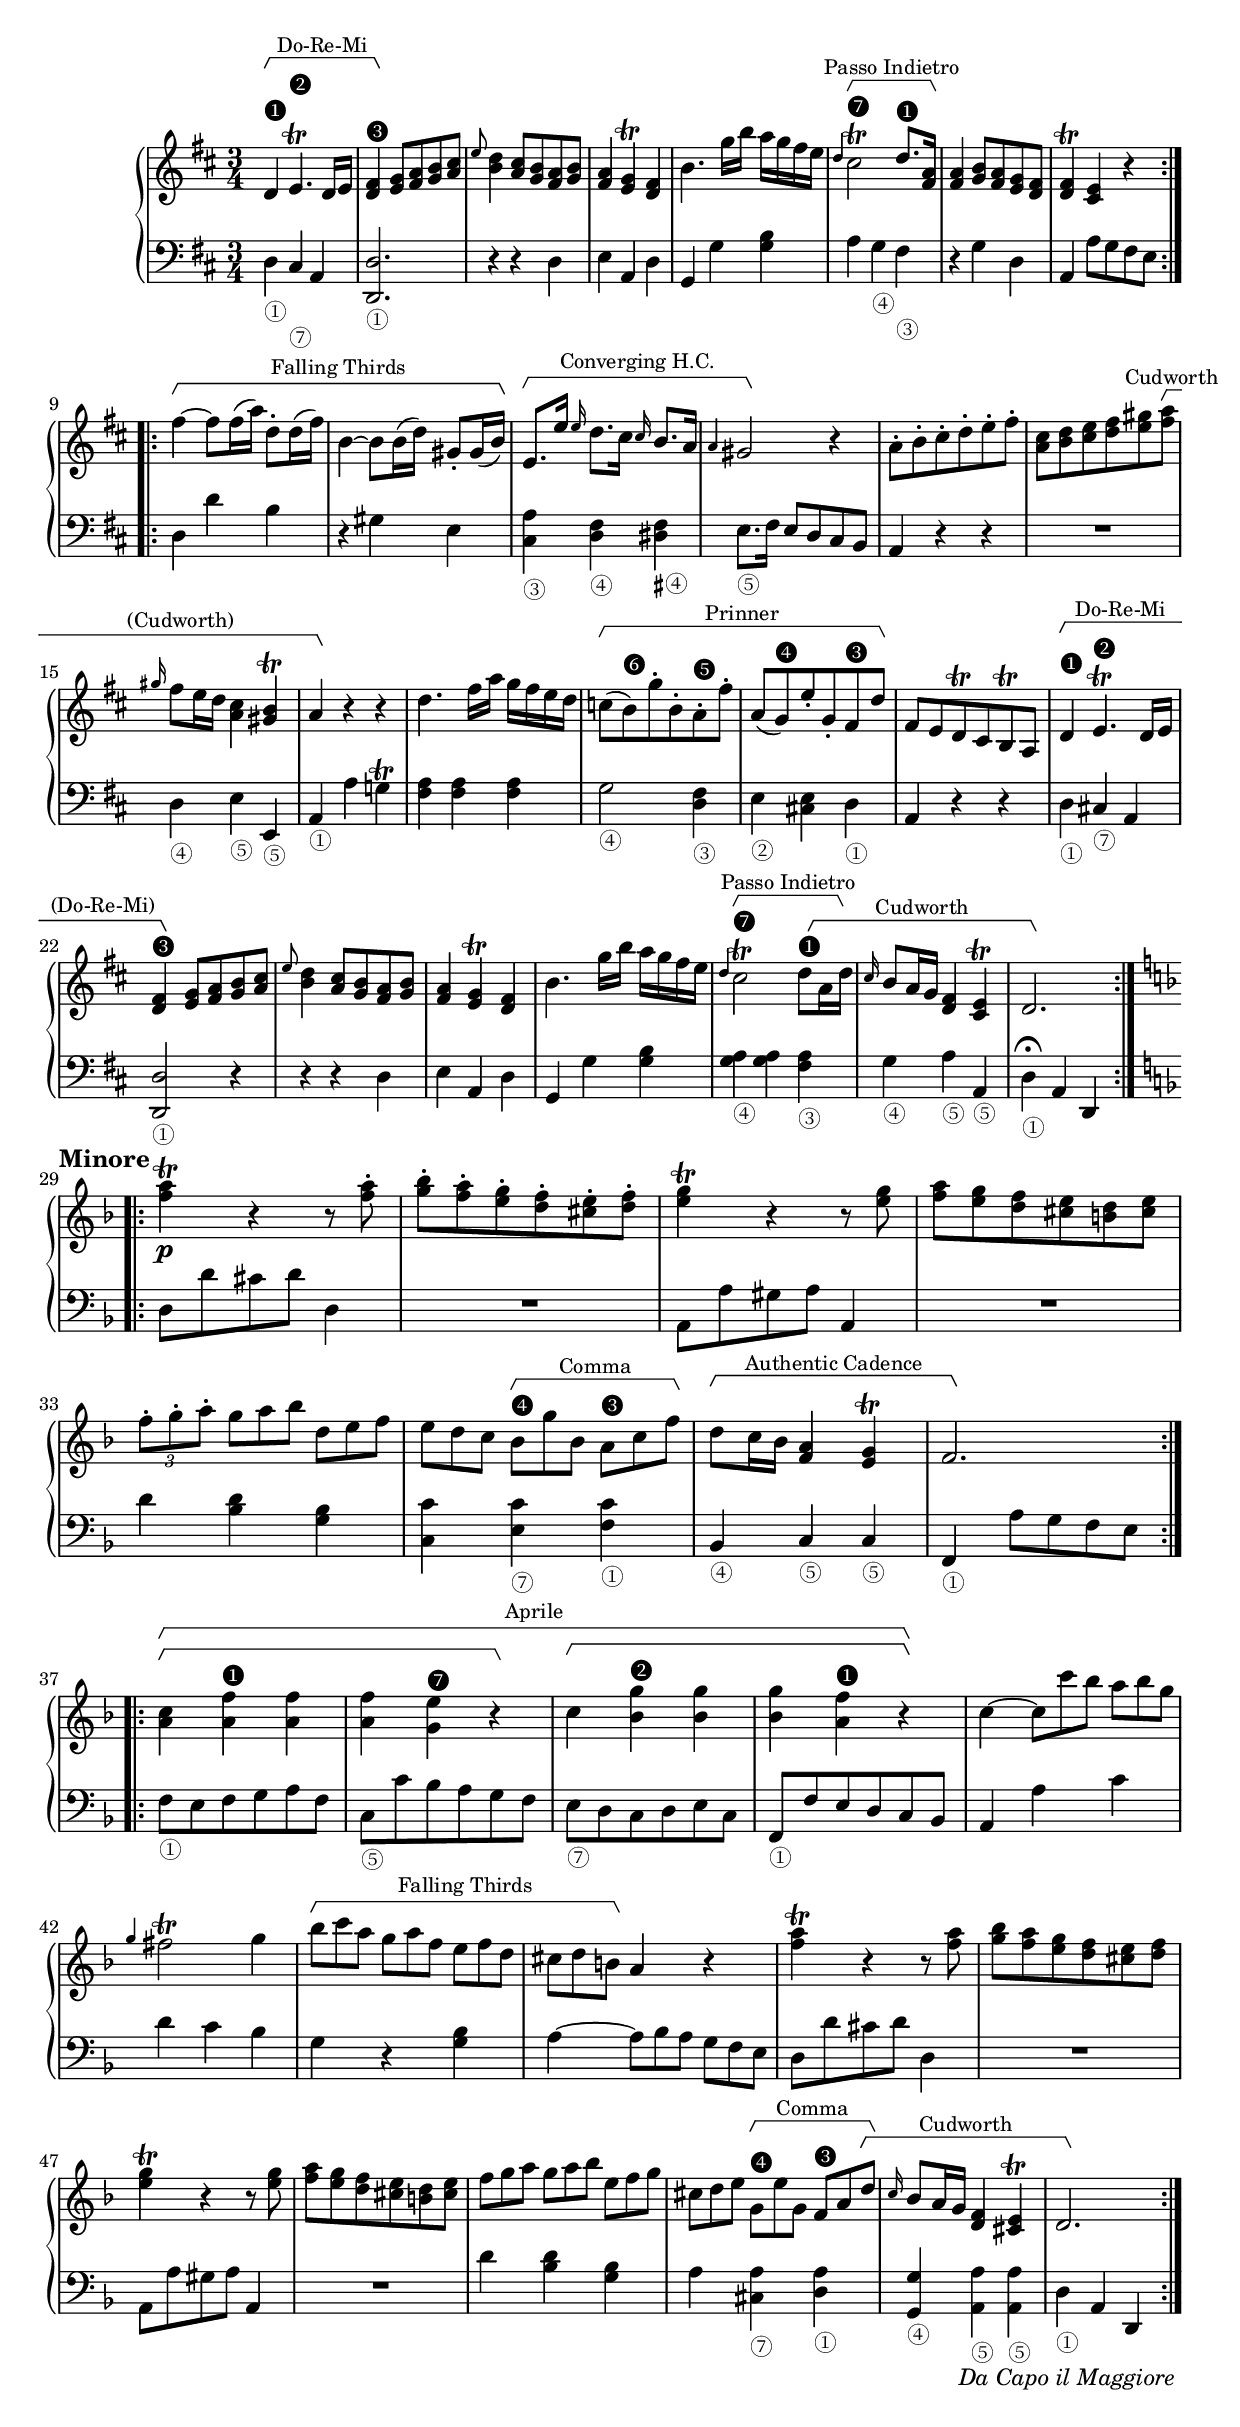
\version "2.23.6"
\include "../../stylesheets/annotation.ly"
\include "../../stylesheets/score.ly"
\include "../../stylesheets/typography.ly"

piece = "Minuetto"

global = {
  \time 3/4
}

upVoice = \new Voice {
  \relative d' {
    #(define (format-dal-segno-text-formatter context return-count marks) "Da Capo il Maggiore")
    \set Score.dalSegnoTextFormatter = #format-dal-segno-text-formatter
    \set Score.fineText = \markup {}
    \repeat segno 2 {
      \repeat volta 2 {
        \clef "treble" \key d \major
        d4 \doremi \mdo \lowerTrill e4. \mre \trill d16 e |
        <fis d>4 \mmi \stopGroup <g e>8 <a fis> <b g> <cis a> |
        \grace e8 <d b>4 <cis a>8 <b g> <a fis> <b g> |
        <a fis>4 <g e> \trill <fis d> |
        b4. g'16 b a g fis e |
        \grace d4 \lowerTrill cis2 \passoIndietro \mti \trill d8. \mdo <a fis>16 \stopGroup |
        <a fis>4 <b g>8 <a fis> <g e> <fis d>
        <fis d>4 \trill <e cis> r
      }
      \break
      \repeat volta 2 { \barNumberCheck #9
        fis'4 \fallingThirds ~ fis8 fis16 ( a ) d,8-. d16 ( fis ) |
        b,4 ~ b8 b16 ( d ) gis,8-. gis16 ( b ) \stopGroup |
        e,8. \converginghc e'16 \grace e d8. cis16 \grace cis b8. a16 |
        \grace a4 gis2 \stopGroup r4 |
        a8-. b-. cis-. d-. e-. fis-. |
        <cis a>8 <d b> <e cis> <fis d> <gis e> <a fis> \cudworth |
        \grace gis16 fis8 e16 d <cis a>4 <b gis> \trill |
        a4 \stopGroup r r |
        d4. fis16 a g fis e d |
        c8 \prinner ( b \mla ) g'-. b,-. a-. \mso fis'-. |
        a,8 ( g \mfa ) e'-. g,-. fis \mmi d' \stopGroup |
        fis,8 e d \trill cis b \trill a |
        d4 \doremi \mdo \lowerTrill e4. \mre \trill d16 e |
        <fis d>4 \mmi \stopGroup <g e>8 <a fis> <b g> <cis a> |
        \grace e8 <d b>4 <cis a>8 <b g> <a fis> <b g> |
        <a fis>4 <g e> \trill <fis d> |
        b4. g'16 b a g fis e |
        \grace d4 \lowerTrill cis2 \tweak HorizontalBracket.shorten-pair #'(0 . -3) \passoIndietro \mti \trill d8 \mdo \stopGroup a16 d \tweak HorizontalBracket.shorten-pair #'(-3 . 0) \cudworth |
        \grace cis16 b8 a16 g <fis d>4 <e cis> \trill
        d2. \stopGroup
      }
      \break
      \section
      \sectionLabel \markup { \fontsize #-1 \bold "Minore" }
      \fine
      \repeat volta 2 { \barNumberCheck #29
        \clef "treble" \key d \minor
        <a'' f>4 \p \trill r r8 <a f>-. |
        <bes g>8-. <a f>-. <g e>-.  <f d>-. <e cis>-. <f d>-. |
        <g e>4 \trill r r8 <g e> |
        <a f>8 <g e> <f d> <e cis> <d b> <e cis> |
        \tuplet 3/2 { f8-. [ g-. a-. ] } \omit TupletNumber \tuplet 3/2 4 { g [ a bes ] d, [ e f ] } |
        \tuplet 3/2 4 { e8 [ d c ] bes \comma \mfa [ g' bes, ] a \mmi [ c f \stopGroup ] } |
        d8 \authenticCadence c16 bes <a f>4 <g e> \trill |
        f2. \stopGroup
      }
      \break
      \repeat volta 2 { \barNumberCheck #37
        \revert HorizontalBracket.outside-staff-priority
        <c' a>4 \tweak HorizontalBracket.outside-staff-priority #460 \aprile \tweak HorizontalBracket.outside-staff-priority #455 \startGroup <f a,> \mdo <f a,> |
        <f a,>4 <e g,> \mti r \stopGroup |
        c4 \tweak HorizontalBracket.outside-staff-priority #455 \startGroup <g' bes,> \mre <g bes,> |
        <g bes,>4 <f a,> \mdo r \stopGroup \stopGroup |
        \override HorizontalBracket.outside-staff-priority = #460
        c4 ~ \tuplet 3/2 4 { c8 [ c' bes ] a [ bes g ] } |
        \grace g4 fis2 \trill g4 |
        \tuplet 3/2 4 { bes8 \fallingThirds [ c a ] g [ a f ] e [ f d ] } |
        \tuplet 3/2 { cis8 [ d b \stopGroup ] } a4 r |
        <a' f>4 \trill r r8 <a f> |
        <bes g>8 <a f> <g e> <f d> <e cis> <f d> |
        <g e>4 \trill r r8 <g e> |
        <a f>8 <g e> <f d> <e cis> <d b> <e cis> |
        \tuplet 3/2 4 { f8 [ g a ] g [ a bes ] e, [ f g ] } |
        \tuplet 3/2 4 { cis,8 [ d e ] g, \comma \mfa [ e' g, ] f \mmi [ a d \stopGroup ] } |
        \grace c16 bes8 \tweak HorizontalBracket.outside-staff-priority #455 \tweak HorizontalBracket.shorten-pair #'(-4.5 . 0) \cudworth a16 g <f d>4 <e cis> \trill |
        d2. \stopGroup
      }
    }
  }
}

downVoice = \new Voice {
  \relative d {
    \repeat volta 2 {
      \clef "bass" \key d \major
      d4 \bdo cis \bti a |
      <d d,>2. \bdo |
      r4 r d |
      e4 a, d |
      g,4 g' <b g> |
      a4 g \bfa fis \bmi |
      r4 g d |
      a4 a'8 g fis e
    }
    \repeat volta 2 { \barNumberCheck #9
      d4 d' b |
      r4 gis e |
      <a cis,>4 \bmi <fis d> \bfa <fis dis> \bfais |
      e8. \bso fis16 e8 d cis b |
      a4 r r |
      R2. |
      d4 \bfa e \bso e, \bso |
      a4 \bdo a' g! \trill |
      <a fis>4 <a fis> <a fis> |
      g2 \bfa <fis d>4 \bmi |
      e4 \bre <e cis!> d \bdo |
      a4 r r |
      d4 \bdo cis! \bti a |
      <d d,>2 \bdo r4 |
      r4 r d |
      e4 a, d |
      g,4 g' <b g> |
      <a g>4 \bfa <a g> <a fis> \bmi |
      g4 \bfa a \bso a, \bso |
      d4 \bdo \fermata a d,
    }
    \repeat volta 2 { \barNumberCheck #29
      \clef "bass" \key d \minor
      d'8 d' cis d d,4 |
      R2. |
      a8 a' gis a a,4 |
      R2. |
      d'4 <d bes> <bes g> |
      <c c,>4 <c e,> \bti <c f,> \bdo |
      bes,4 \bfa c \bso c \bso |
      f,4 \bdo a'8 g f e |
    }
    \repeat volta 2 { \barNumberCheck #37
      f8 \bdo e f g a f |
      c8 \bso c' bes a g f |
      e8 \bti d c d e c |
      f,8 \bdo f' e d c bes |
      a4 a' c |
      d4 c bes |
      g4 r <bes g> |
      a4 ~ \omit TupletNumber \tuplet 3/2 4 { a8 [ bes a ] g [ f e ] } |
      d8 d' cis d d,4 |
      R2. |
      a8 a' gis a a,4 |
      R2. |
      d'4 <d bes> <bes g> |
      a4 <a cis,> \bti <a d,> \bdo |
      <g g,>4 \bfa <a a,> \bso <a a,> \bso |
      d,4 \bdo a d,
    }
  }
}

\score {
  \new PianoStaff <<
    \new Staff = "up" << \global \upVoice >>
    \new Staff = "down" << \global \downVoice >>
  >>
}
